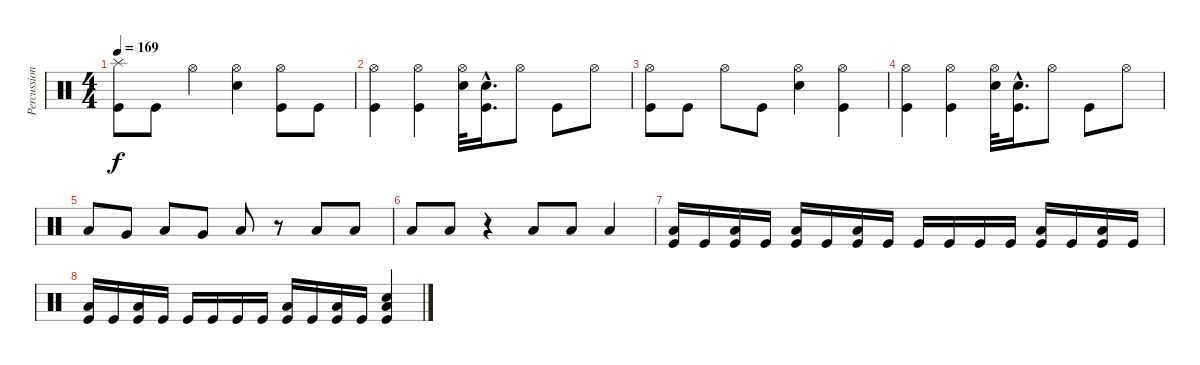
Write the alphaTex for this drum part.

\track ("Percussions" "Percussion") {instrument percussion}
\staff {score}
\articulation defaults
\ts (4 4)
\tempo 169
\clef neutral
\ks c
("Splash (hit)" "Kick (hit)").8{dy f} "Kick (hit)".8 "Hi-Hat (open)".4 ("Hi-Hat (open)" "Snare (hit) 2").4 ("Hi-Hat (open)" "Kick (hit)").8 "Kick (hit)".8 |
("Hi-Hat (open)" "Kick (hit)").4 ("Hi-Hat (open)" "Kick (hit)").4 ("Hi-Hat (open)" "Snare (hit) 2").32 ("Snare (hit) 2"{hac} "Kick (hit)"{hac}).16{d} "Hi-Hat (open)".8 "Kick (hit)".8 "Hi-Hat (open)".8 |
("Hi-Hat (open)" "Kick (hit)").8 "Kick (hit)".8 "Hi-Hat (open)".8 "Kick (hit)".8 ("Hi-Hat (open)" "Snare (hit) 2").4 ("Hi-Hat (open)" "Kick (hit)").4 |
("Hi-Hat (open)" "Kick (hit)").4 ("Hi-Hat (open)" "Kick (hit)").4 ("Hi-Hat (open)" "Snare (hit) 2").32 ("Snare (hit) 2"{hac} "Kick (hit)"{hac}).16{d} "Hi-Hat (open)".8 "Kick (hit)".8 "Hi-Hat (open)".8 |
"Low Floor Tom (hit)".8 "Very Low Tom (hit)".8 "Low Floor Tom (hit)".8 "Very Low Tom (hit)".8 "Low Floor Tom (hit)".8 r.8 "Low Floor Tom (hit)".8 "Low Floor Tom (hit)".8 |
"Low Floor Tom (hit)".8 "Low Floor Tom (hit)".8 r.4 "Low Floor Tom (hit)".8 "Low Floor Tom (hit)".8 "Low Floor Tom (hit)".4 |
("Low Floor Tom (hit)" "Kick (hit)").16 "Kick (hit)".16 ("Low Floor Tom (hit)" "Kick (hit)").16 "Kick (hit)".16 ("Low Floor Tom (hit)" "Kick (hit)").16 "Kick (hit)".16 ("Low Floor Tom (hit)" "Kick (hit)").16 "Kick (hit)".16 "Kick (hit)".16 "Kick (hit)".16 "Kick (hit)".16 "Kick (hit)".16 ("Low Floor Tom (hit)" "Kick (hit)").16 "Kick (hit)".16 ("Low Floor Tom (hit)" "Kick (hit)").16 "Kick (hit)".16 |
("Low Floor Tom (hit)" "Kick (hit)").16 "Kick (hit)".16 ("Low Floor Tom (hit)" "Kick (hit)").16 "Kick (hit)".16 "Kick (hit)".16 "Kick (hit)".16 "Kick (hit)".16 "Kick (hit)".16 ("Low Floor Tom (hit)" "Kick (hit)").16 "Kick (hit)".16 ("Low Floor Tom (hit)" "Kick (hit)").16 "Kick (hit)".16 ("Low Floor Tom (hit)" "Snare (hit) 2" "Kick (hit)").4
